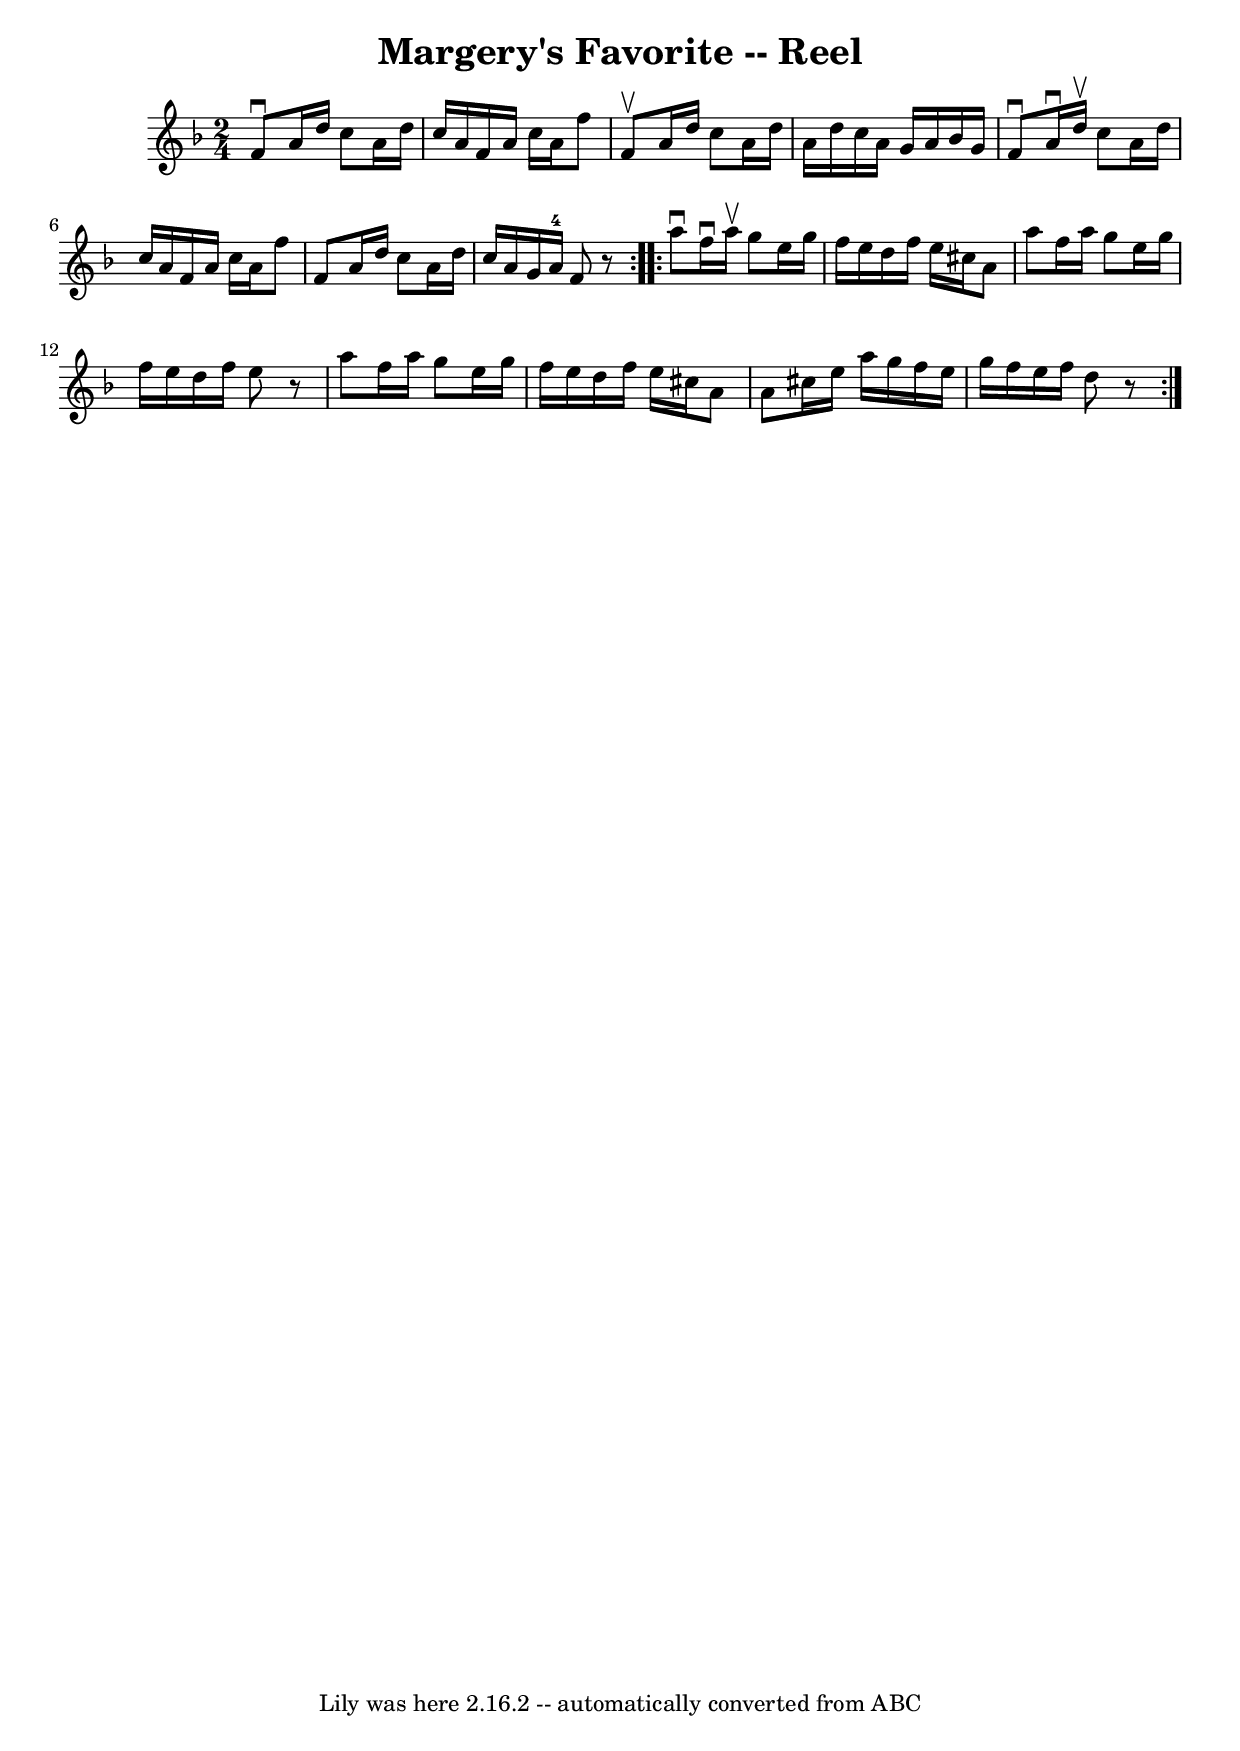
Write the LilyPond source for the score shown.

\version "2.16.2"
\include "Mammoth.ily"
\header {
  %% book = "Ryan's Mammoth Collection"
 crossRefNumber = "1"
 footnotes = "\\\\312"
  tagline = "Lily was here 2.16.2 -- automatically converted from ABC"
  title = "Margery's Favorite -- Reel"

}
voicedefault =  {



  \repeat volta 2 {

    \time 2/4 
    \key f \major
 f'8^\downbow a'16 d''16 c''8 a'16 d''16     |
 c''16 a'16 f'16 a'16 c''16 a'16 f''8     |
 f'8^\upbow a'16 d''16 c''8 a'16 d''16    |
 a'16 d''16 c''16 a'16 g'16 a'16 bes'16 g'16     |
 f'8^\downbow a'16^\downbow d''16^\upbow c''8 a'16 d''16      |
 c''16 a'16 f'16 a'16 c''16 a'16 f''8    |
 f'8 a'16 d''16 c''8 a'16 d''16     |
 c''16 a'16    
 g'16 a'16-4 f'8    r8   
  }     
  \repeat volta 2 {
 a''8^\downbow f''16^\downbow a''16^\upbow g''8 e''16 g''16     |
 f''16 e''16 d''16 f''16 e''16 cis''16 a'8     |
 a''8 f''16 a''16 g''8 e''16 g''16     |
 f''16 e''16 d''16 f''16 e''8    r8    |
 a''8 f''16 a''16 g''8 e''16 g''16     |
 f''16 e''16 d''16 f''16 e''16 cis''16 a'8  |
 a'8 cis''16 e''16 a''16 g''16 f''16 e''16     |
 g''16 f''16 e''16 f''16 d''8    r8   
  }   

}

\score{
  <<

    \context Staff="default"
    {
      \voicedefault 
      
    }

  >>
  \layout {
    
  }
  \midi {
  }

}
